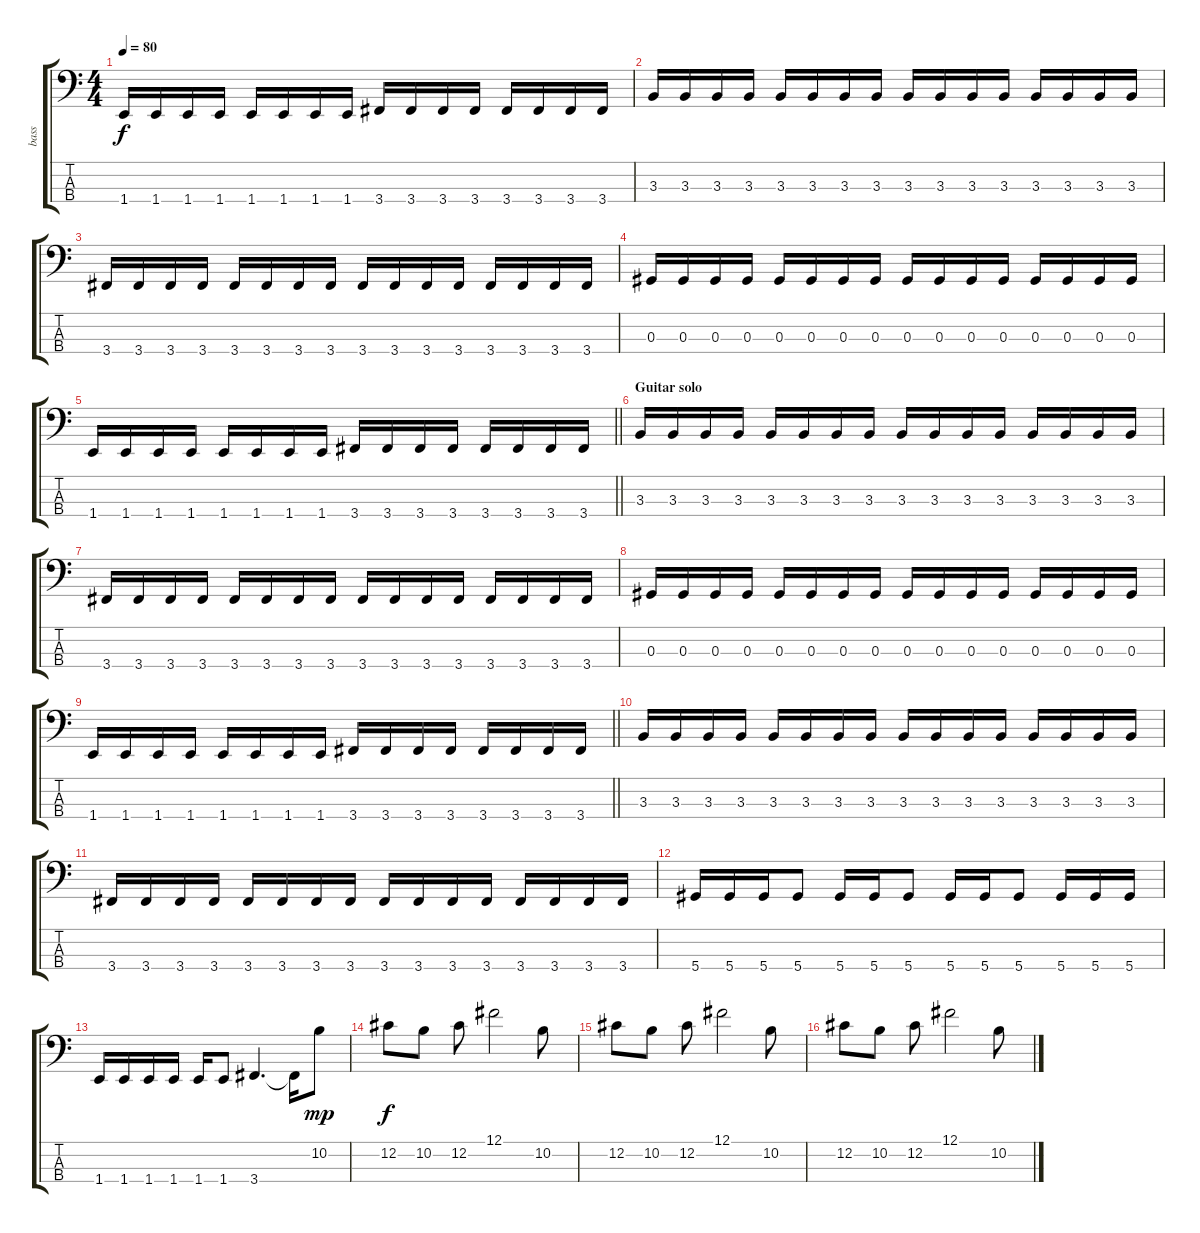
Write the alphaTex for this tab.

\track ("bass" "bass") {instrument electricbassfinger}
\staff {score tabs}
\tuning (Gb2 Db2 Ab1 Eb1) {hide}
\ts (4 4)
\tempo 80
\clef f4
\ks c
1.4.16{dy f} 1.4.16 1.4.16 1.4.16 1.4.16 1.4.16 1.4.16 1.4.16 3.4.16 3.4.16 3.4.16 3.4.16 3.4.16 3.4.16 3.4.16 3.4.16 |
3.3.16 3.3.16 3.3.16 3.3.16 3.3.16 3.3.16 3.3.16 3.3.16 3.3.16 3.3.16 3.3.16 3.3.16 3.3.16 3.3.16 3.3.16 3.3.16 |
3.4.16 3.4.16 3.4.16 3.4.16 3.4.16 3.4.16 3.4.16 3.4.16 3.4.16 3.4.16 3.4.16 3.4.16 3.4.16 3.4.16 3.4.16 3.4.16 |
0.3.16 0.3.16 0.3.16 0.3.16 0.3.16 0.3.16 0.3.16 0.3.16 0.3.16 0.3.16 0.3.16 0.3.16 0.3.16 0.3.16 0.3.16 0.3.16 |
\barLineRight lightlight
1.4.16 1.4.16 1.4.16 1.4.16 1.4.16 1.4.16 1.4.16 1.4.16 3.4.16 3.4.16 3.4.16 3.4.16 3.4.16 3.4.16 3.4.16 3.4.16 |
\section ("" "Guitar solo")
3.3.16 3.3.16 3.3.16 3.3.16 3.3.16 3.3.16 3.3.16 3.3.16 3.3.16 3.3.16 3.3.16 3.3.16 3.3.16 3.3.16 3.3.16 3.3.16 |
3.4.16 3.4.16 3.4.16 3.4.16 3.4.16 3.4.16 3.4.16 3.4.16 3.4.16 3.4.16 3.4.16 3.4.16 3.4.16 3.4.16 3.4.16 3.4.16 |
0.3.16 0.3.16 0.3.16 0.3.16 0.3.16 0.3.16 0.3.16 0.3.16 0.3.16 0.3.16 0.3.16 0.3.16 0.3.16 0.3.16 0.3.16 0.3.16 |
\barLineRight lightlight
1.4.16 1.4.16 1.4.16 1.4.16 1.4.16 1.4.16 1.4.16 1.4.16 3.4.16 3.4.16 3.4.16 3.4.16 3.4.16 3.4.16 3.4.16 3.4.16 |
3.3.16 3.3.16 3.3.16 3.3.16 3.3.16 3.3.16 3.3.16 3.3.16 3.3.16 3.3.16 3.3.16 3.3.16 3.3.16 3.3.16 3.3.16 3.3.16 |
3.4.16 3.4.16 3.4.16 3.4.16 3.4.16 3.4.16 3.4.16 3.4.16 3.4.16 3.4.16 3.4.16 3.4.16 3.4.16 3.4.16 3.4.16 3.4.16 |
5.4.16 5.4.16 5.4.16 5.4.8 5.4.16 5.4.16 5.4.8 5.4.16 5.4.16 5.4.8 5.4.16 5.4.16 5.4.16 |
1.4.16 1.4.16 1.4.16 1.4.16 1.4.16 1.4.8 3.4.4{d} 3.4{t}.16 10.2.8{dy mp} |
12.2.8{dy f} 10.2.8 12.2.8 12.1.2 10.2.8 |
12.2.8 10.2.8 12.2.8 12.1.2 10.2.8 |
12.2.8 10.2.8 12.2.8 12.1.2 10.2.8
